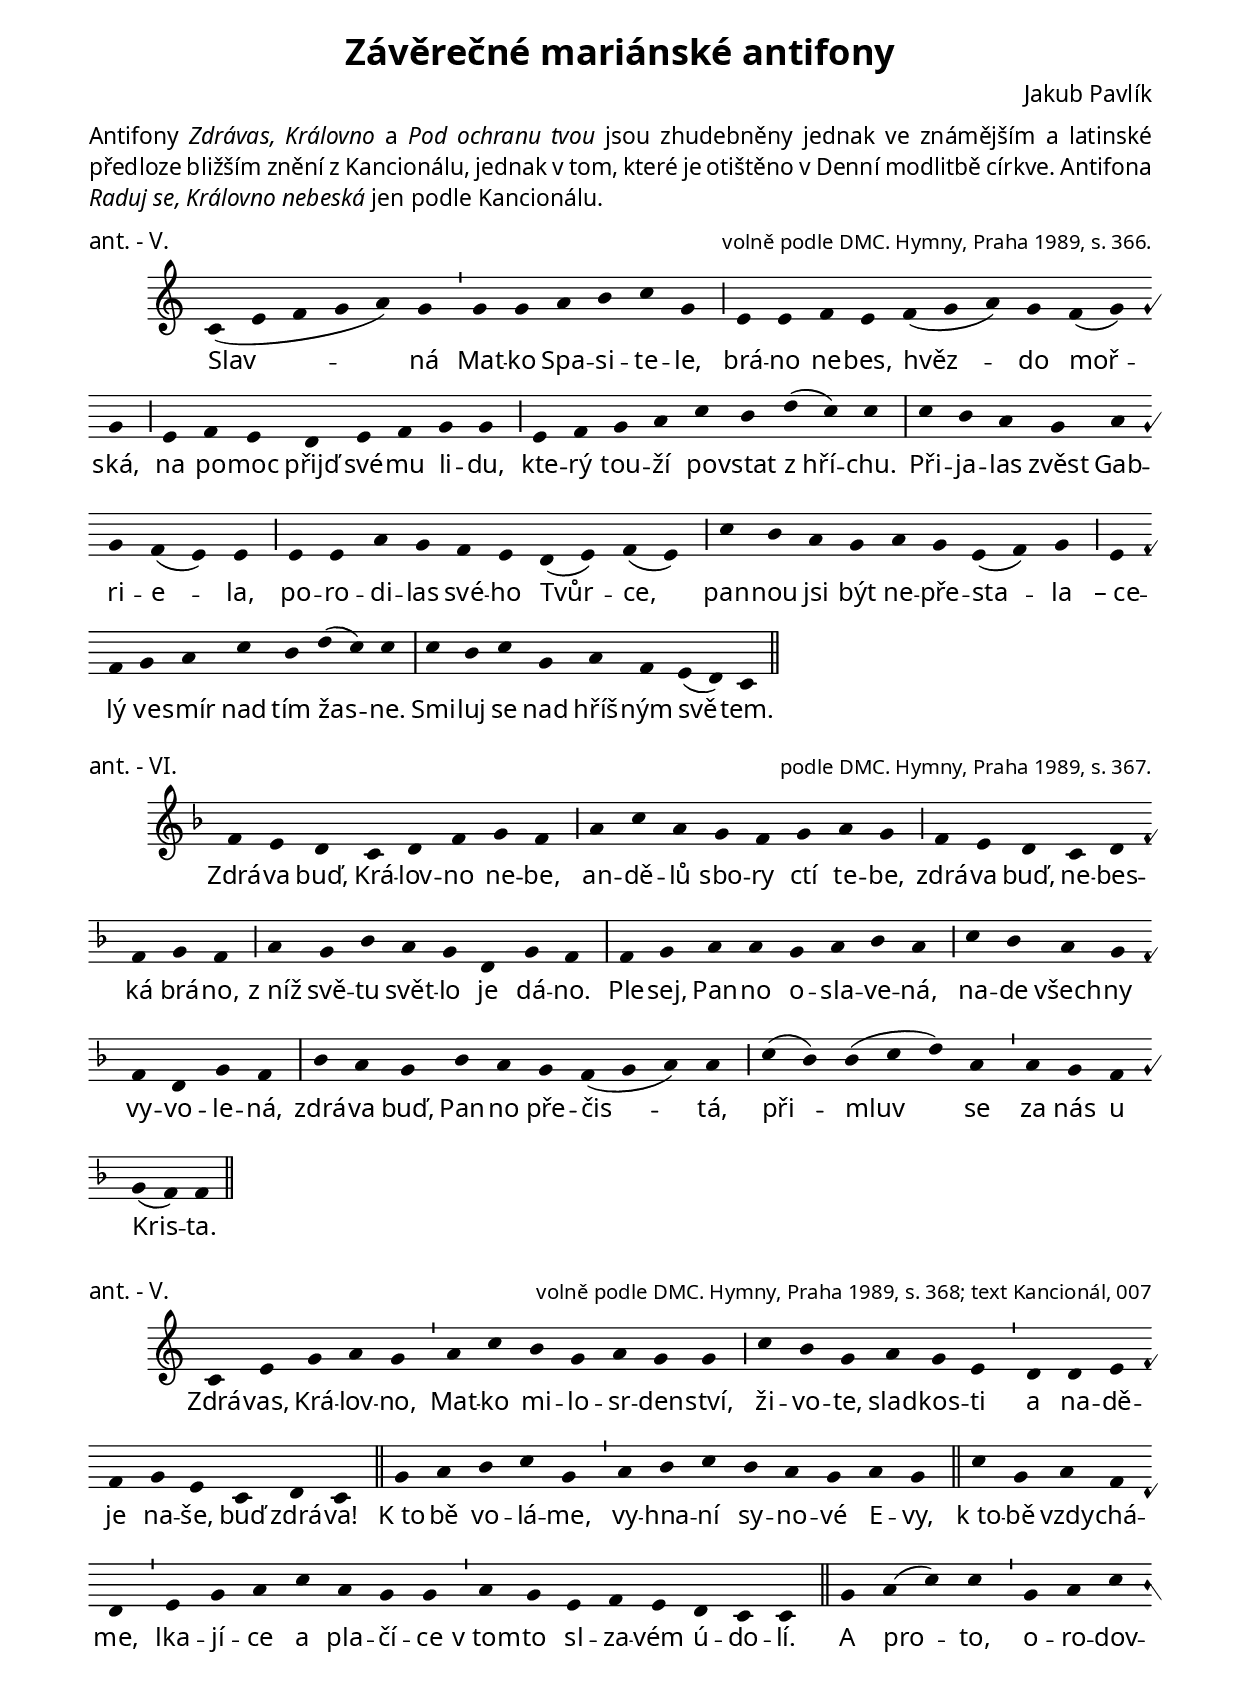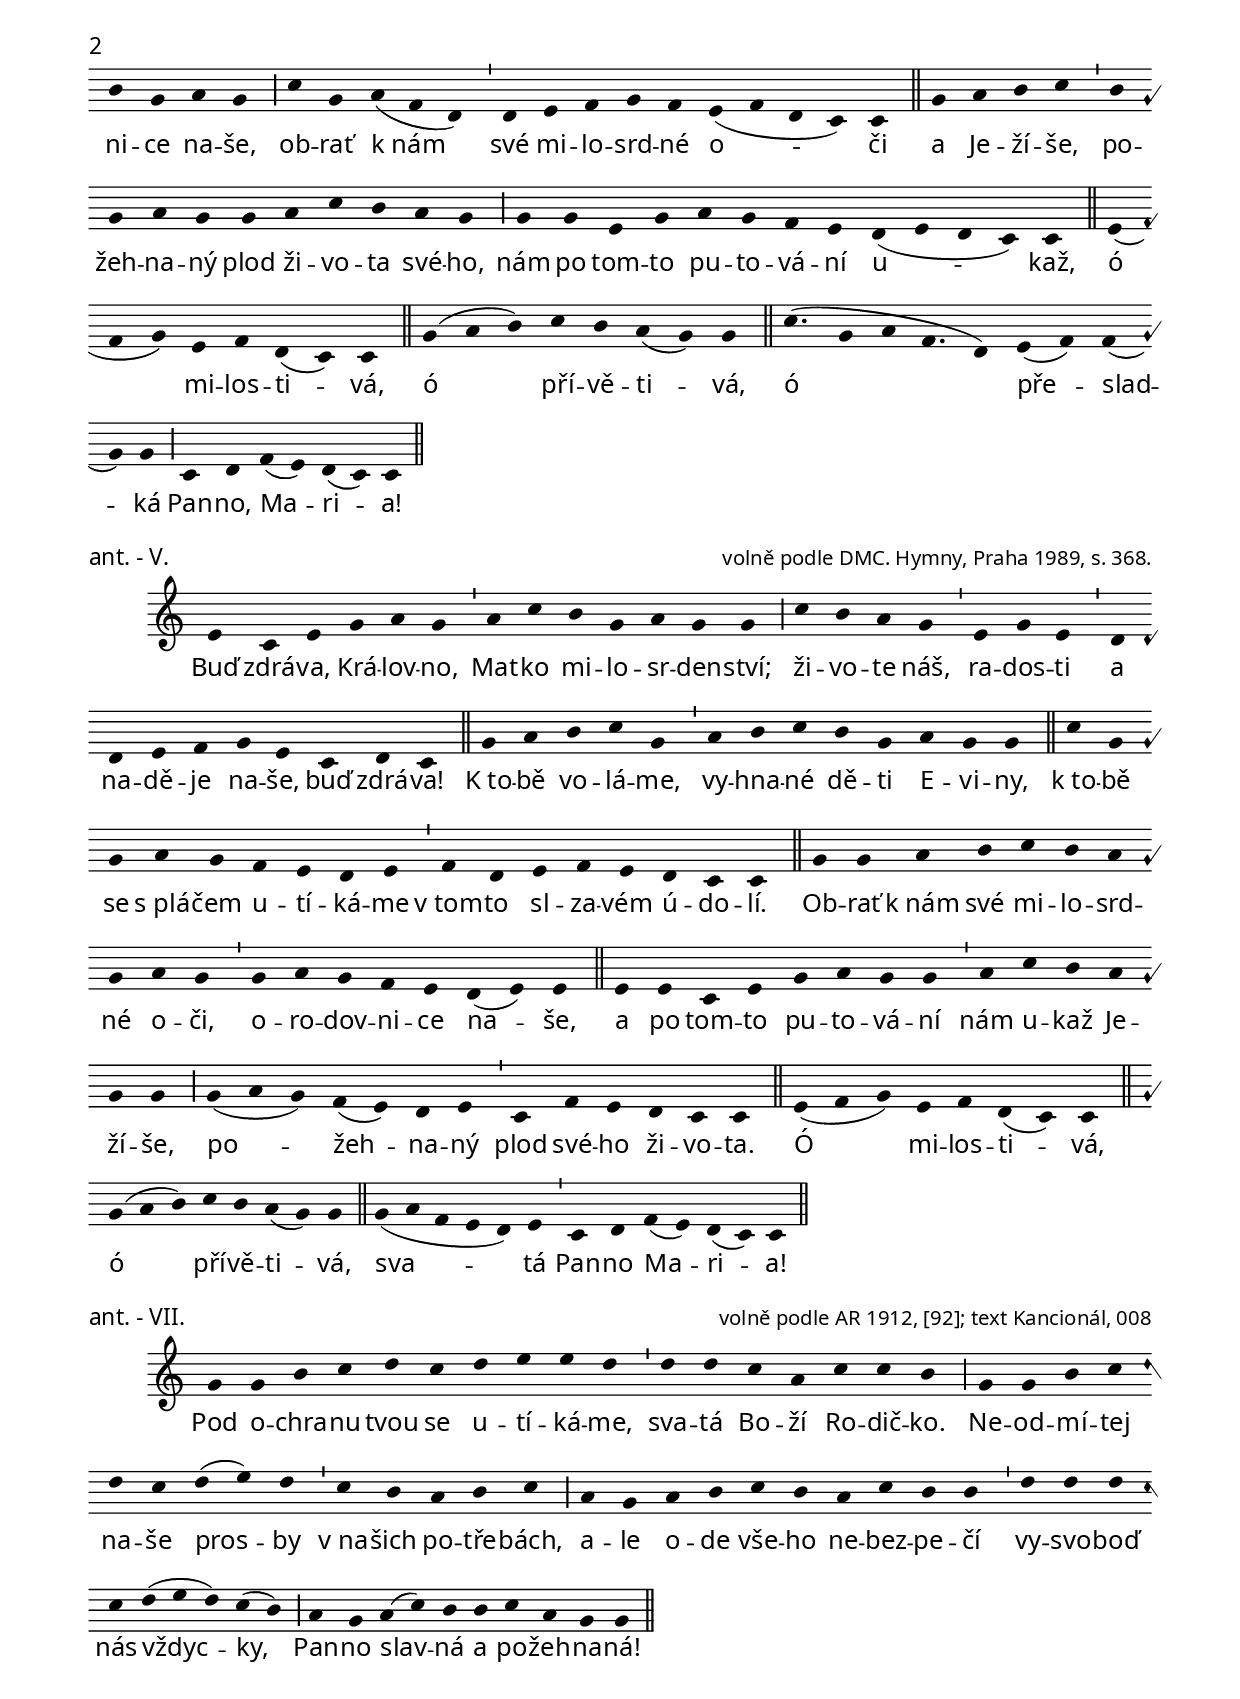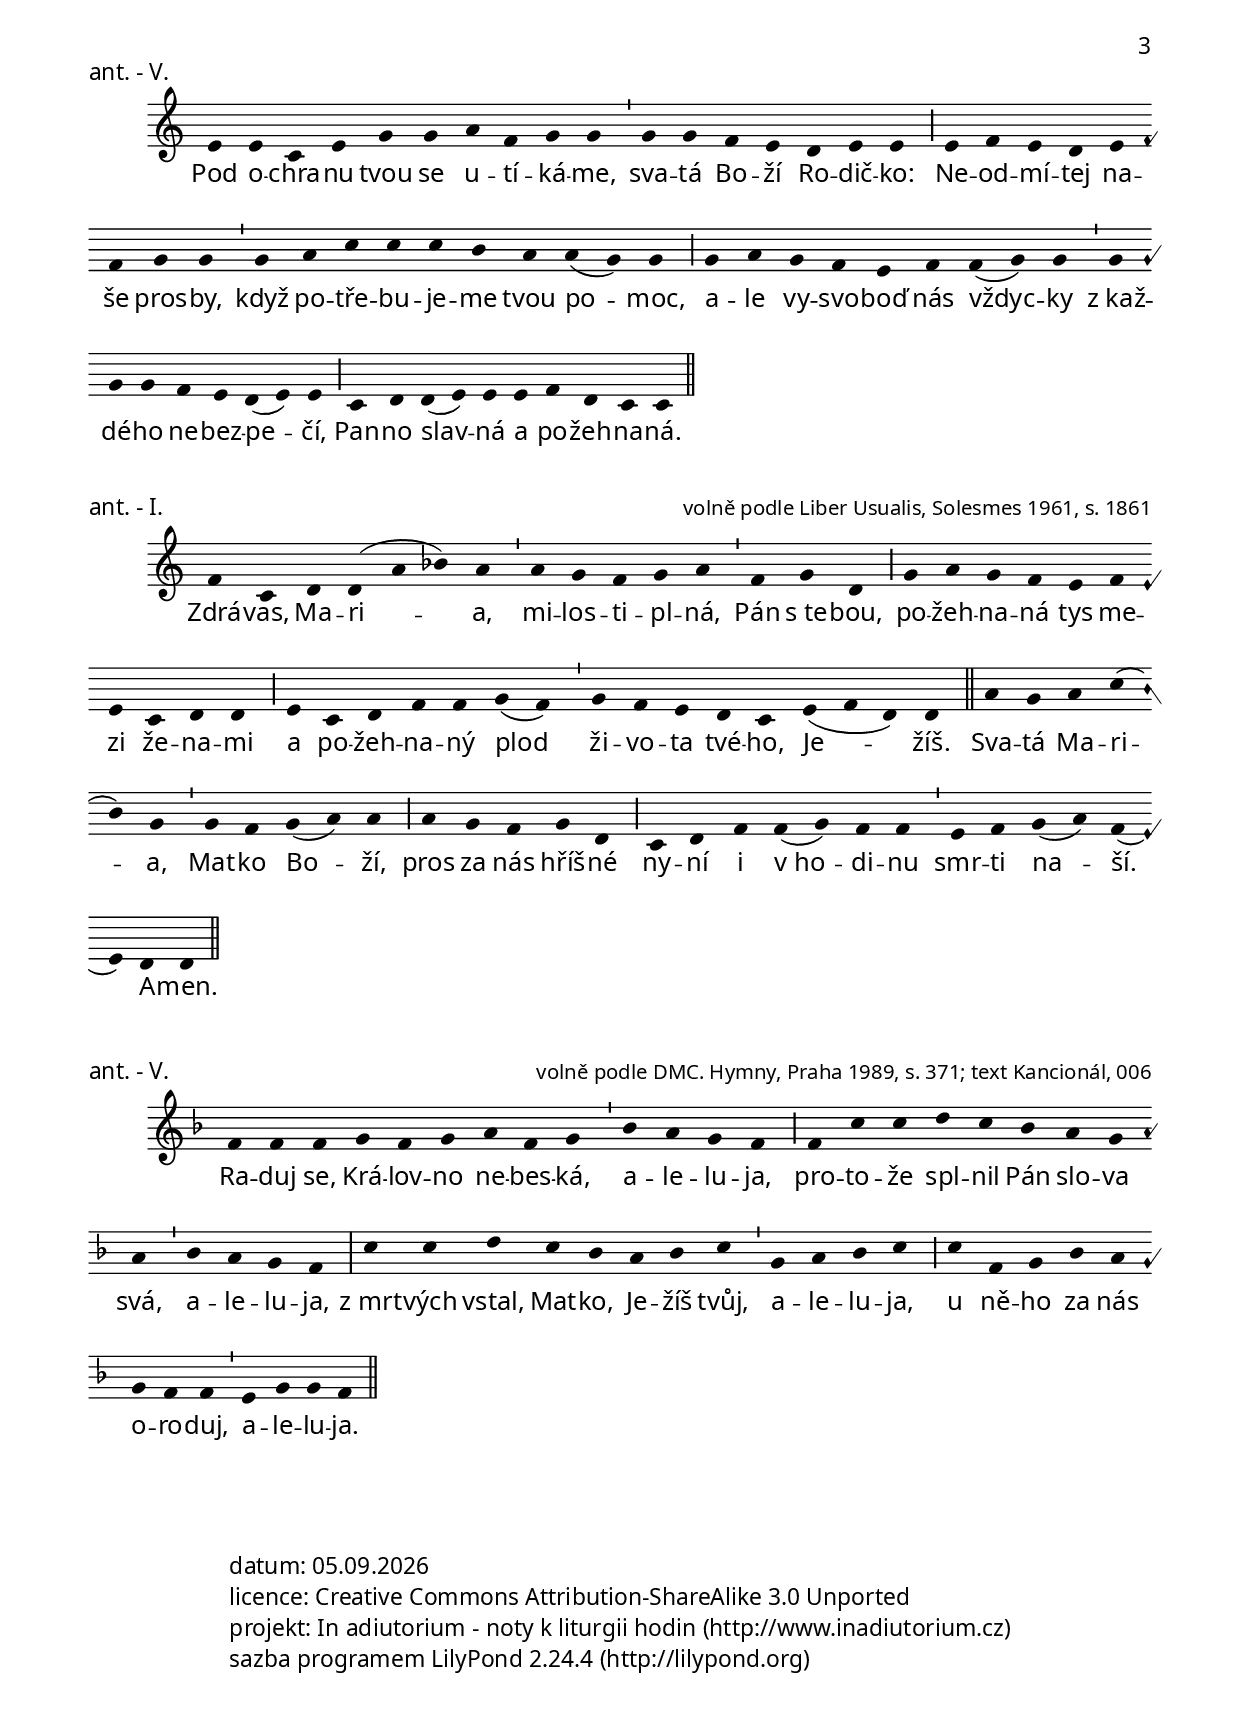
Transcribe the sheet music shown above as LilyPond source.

\version "2.17.24"

\header {
  title = "Závěrečné mariánské antifony"
  composer = "Jakub Pavlík"
}

\include "spolecne.ly"

\markup\justify{
  Antifony
  \italic{Zdrávas, Královno} a \italic{Pod ochranu tvou}
  jsou zhudebněny jednak ve známějším a latinské předloze bližším znění
  z Kancionálu, jednak v tom, které je otištěno v Denní modlitbě církve.
  Antifona \italic{Raduj se, Královno nebeská} jen podle Kancionálu.
}

\score {
  \relative c' {
    \choralniRezim
    c4( e f g a) g \barMin g g a b c g \barMaior
    e e f e f( g a) g f( g) g \barMaior
    e f e d e f g g \barMaior
    e f g a c b d( c) c \barMax
    c b a g a g f( e) e \barMaior
    e e a g f e d( e) f( e) \barMaior
    c' b a g a g e( f) g \barMaior
    e f g a c b d( c) c \barMax
    c b c g a f e( d) c \barFinalis
  }
  \addlyrics {
    Slav -- ná Mat -- ko Spa -- si -- te -- le,
    brá -- no ne -- bes, hvěz -- do moř -- ská,
    na po -- moc přijď své -- mu li -- du,
    kte -- rý tou -- ží po -- vstat z_hří -- chu.

    Při -- ja -- las zvěst Gab -- ri -- e -- la,
    po -- ro -- di -- las své -- ho Tvůr -- ce,
    pan -- nou jsi být ne -- pře -- sta -- la
    –_ce -- lý ve -- smír nad tím žas -- ne.

    Smi -- luj se nad hříš -- ným svě -- tem.
  }
  \header {
    fons_externus = "volně podle DMC. Hymny, Praha 1989, s. 366."
    quid = "ant."
    modus = "V"
    differentia = ""
    psalmus = ""
    id = "alma"
    piece = \markup {\sestavTitulekBezZalmu}
  }
}

\score {
  \relative c' {
    \choralniRezim
    \key f \major

    f4 e d c d f g f \barMaior
    a c a g f g a g \barMaior
    f e d c d f g f \barMaior
    a g bes a g d g f \barMax

    f g a a g a bes a \barMaior
    c bes a g f d g f \barMax
    bes a g bes a g f( g a) a \barMaior
    c( bes) bes( c d) a \barMin a g f g( f) f \barFinalis
  }
  \addlyrics {
    Zdrá -- va buď, Krá -- lov -- no ne -- be,
    an -- dě -- lů sbo -- ry ctí te -- be,
    zdrá -- va buď, ne -- bes -- ká brá -- no,
    z_níž svě -- tu svět -- lo je dá -- no.

    Ple -- sej, Pan -- no o -- sla -- ve -- ná,
    na -- de všech -- ny vy -- vo -- le -- ná,
    zdrá -- va buď, Pan -- no pře -- čis -- tá,
    při -- mluv se za nás u Kris -- ta.
  }
  \header {
    fons_externus = "podle DMC. Hymny, Praha 1989, s. 367."
    quid = "ant."
    modus = "VI"
    differentia = ""
    psalmus = ""
    id = "averegina"
    piece = \markup {\sestavTitulekBezZalmu}
  }
}

\score {
  \relative c' {
    \choralniRezim
    c4 e g a g \barMin
    a c b g a g g \barMaior
    c b g a g e \barMin
    d d e f g e c d c \barFinalis

    g' a b c g \barMin
    a b c b a g a g \barFinalis
    c g a f d \barMin
    e g a c a g g \barMin
    a g e f e d c c \barFinalis

    g' a( c) c \barMin g a c b g a g \barMaior
    c g a( f d) \barMin d e f g f e( f d c) c \barFinalis

    g' a b c \barMin b g a g g a c b a g \barMaior
    g g e g a g f e d( e d c) c \barFinalis

    e( f g) e f d( c) c \barFinalis

    g'( a b) c b a( g) g \barFinalis

    c4.( g4 a f4. d4) e( f) f( g) g \barMaior
    c, d f( e) d( c) c \barFinalis
  }
  \addlyrics {
    Zdrá -- vas, Krá -- lov -- no,
    Mat -- ko mi -- lo -- sr -- den -- ství,
    ži -- vo -- te, slad -- kos -- ti
    a na -- dě -- je na -- še, buď zdrá -- va!

    K_to -- bě vo -- lá -- me,
    vy -- hna -- ní sy -- no -- vé E -- vy,

    k_to -- bě vzdy -- chá -- me,
    lka -- jí -- ce a pla -- čí -- ce
    v_tom -- to sl -- za -- vém ú -- do -- lí.

    A pro -- to, o -- ro -- dov -- ni -- ce na -- še,
    ob -- rať k_nám své mi -- lo -- srd -- né o -- či

    a Je -- ží -- še,
    po -- žeh -- na -- ný plod ži -- vo -- ta své -- ho,
    nám po tom -- to pu -- to -- vá -- ní u -- kaž,

    ó mi -- los -- ti -- vá,

    ó pří -- vě -- ti -- vá,

    ó pře -- slad -- ká Pan -- no, Ma -- ri -- a!
  }
  \header {
    fons_externus = "volně podle DMC. Hymny, Praha 1989, s. 368; text Kancionál, 007"
    quid = "ant."
    modus = "V"
    differentia = ""
    psalmus = ""
    poet = "Jednotný kancionál (30. vyd., 2004) 007"
    id = "salve"
    piece = \markup {\sestavTitulekBezZalmu}
  }
}

\score {
  \relative c' {
    \choralniRezim
    e4 c e g a g \barMin
    a c b g a g g \barMaior
    c b a g \barMin
    e g e \barMin
    d d e f g e c d c \barFinalis

    g' a b c g \barMin
    a b c b g a g g \barFinalis
    c g g a g f e d e \barMin
    f d e f e d c c \barFinalis

    g' g a b c b a g a g \barMin
    g a g f e d( e) e \barFinalis
    e e c e g a g g \barMin
    a c b a g g \barMaior
    g( a g) f( e) d e \barMin
    c f e d c c \barFinalis

    e( f g) e f d( c) c \barFinalis

    g'( a b) c b a( g) g \barFinalis

    g( a f e d) e \barMin
    c d f( e) d( c) c \barFinalis
  }
  \addlyrics {
    Buď zdrá -- va, Krá -- lov -- no,
    Mat -- ko mi -- lo -- sr -- den -- ství;
    ži -- vo -- te náš,
    ra -- dos -- ti
    a na -- dě -- je na -- še, buď zdrá -- va!

    K_to -- bě vo -- lá -- me,
    vy -- hna -- né dě -- ti E -- vi -- ny,

    k_to -- bě se s_plá -- čem u -- tí -- ká -- me
    v_tom -- to sl -- za -- vém ú -- do -- lí.

    Ob -- rať k_nám své mi -- lo -- srd -- né o -- či,
    o -- ro -- dov -- ni -- ce na -- še,

    a po tom -- to pu -- to -- vá -- ní
    nám u -- kaž Je -- ží -- še,
    po -- žeh -- na -- ný
    plod své -- ho ži -- vo -- ta.

    Ó mi -- los -- ti -- vá,

    ó pří -- vě -- ti -- vá,

    sva -- tá
    Pan -- no Ma -- ri -- a!
  }
  \header {
    fons_externus = "volně podle DMC. Hymny, Praha 1989, s. 368."
    quid = "ant."
    modus = "V"
    differentia = ""
    psalmus = ""
    id = "salve2"
    piece = \markup {\sestavTitulekBezZalmu}
  }
}

\score {
  \relative c'' {
    \choralniRezim
    g4 g b c d c d e e d \barMin
    d d c a c c b \barMaior
    g g b c d c d( e) d \barMin
    c b a b c \barMaior
    a g a b c b a c b b \barMin
    d d d c d( e d) c( b) \barMaior
    a g a( c) b b c a g g \barFinalis
  }
  \addlyrics {
    Pod o -- chra -- nu tvou se u -- tí -- ká -- me,
    sva -- tá Bo -- ží Ro -- dič -- ko.
    Ne -- od -- mí -- tej na -- še pros -- by
    v_na -- šich po -- tře -- bách,
    a -- le o -- de vše -- ho ne -- bez -- pe -- čí
    vy -- svo -- boď nás vždyc -- ky,
    Pan -- no slav -- ná a po -- žeh -- na -- ná!
  }
  \header {
    fons_externus = "volně podle AR 1912, [92]; text Kancionál, 008"
    quid = "ant."
    modus = "VII"
    differentia = ""
    psalmus = ""
    poet = "Jednotný kancionál (30. vyd., 2004) 008 - jen první část, odpovídající tomu, co jako text mariánské antifony uvádí DMC"
    id = "subtuum"
    piece = \markup {\sestavTitulekBezZalmu}
  }
}

\score {
  \relative c' {
    \choralniRezim
    e4 e c e g g a f g g \barMin
    g g f e d e e \barMaior
    e f e d e f g g \barMin
    g a c c c b a a( g) g \barMaior
    g a g f e f f( g) g \barMin
    g g g f e d( e) e \barMaior
    c d d( e) e e f d c c \barFinalis
  }
  \addlyrics {
    Pod o -- chra -- nu tvou se u -- tí -- ká -- me,
    sva -- tá Bo -- ží Ro -- dič -- ko:
    Ne -- od -- mí -- tej na -- še pros -- by,
    když po -- tře -- bu -- je -- me tvou po -- moc,
    a -- le vy -- svo -- boď nás vždyc -- ky
    z_kaž -- dé -- ho ne -- bez -- pe -- čí,
    Pan -- no slav -- ná a po -- žeh -- na -- ná.
  }
  \header {
    quid = "ant."
    modus = "V"
    differentia = ""
    psalmus = ""
    id = "subtuum2"
    piece = \markup {\sestavTitulekBezZalmu}
  }
}

\score {
  \relative c' {
    \choralniRezim
    f4 c d d( a' bes) a \barMin
    a g f g a \barMin
    f g d \barMaior

    g a g f e f e c d d \barMaior
    e c d f f g( f) \barMin
    g f e d c e( f d) d \barFinalis

    a'4 g a c( b) g \barMin
    g f g( a) a \barMaior
    a g f g d \barMaior
    c d f f( g) f f \barMin
    e f g( a) f( e) d d \barFinalis
  }
  \addlyrics {
    Zdrá -- vas, Ma -- ri -- a,
    mi -- los -- ti -- pl -- ná,
    Pán s_te -- bou,

    po -- žeh -- na -- ná tys me -- zi že -- na -- mi
    a po -- žeh -- na -- ný plod
    ži -- vo -- ta tvé -- ho, Je -- žíš.

    Sva -- tá Ma -- ri -- a,
    Mat -- ko Bo -- ží,
    pros za nás hříš -- né
    ny -- ní i v_ho -- di -- nu
    smr -- ti na -- ší. A -- men.
  }
  \header {
    fons_externus = "volně podle Liber Usualis, Solesmes 1961, s. 1861"
    % http://gregobase.selapa.net/chant.php?id=1860
    quid = "ant."
    modus = "I"
    differentia = ""
    psalmus = ""
    fial = "sanktoral/1208pmpocatebezposkvrny.ly#2ne-amag?zacatek"
    id = "avemaria"
    piece = \markup {\sestavTitulekBezZalmu}
  }
}

\score {
  \relative c' {
    \key f \major
    \choralniRezim
    f4 f f g f g a f g \barMin bes a g f \barMaior
    f c' c d c bes a g a \barMin bes a g f \barMax
    c' c d c bes a bes c \barMin g a bes c \barMaior
    c f, g bes a g f f \barMin e g g f \barFinalis
  }
  \addlyrics {
    Ra -- duj se, Krá -- lov -- no ne -- bes -- ká, a -- le -- lu -- ja,
    pro -- to -- že spl -- nil Pán slo -- va svá, a -- le -- lu -- ja,
    z_mrt -- vých vstal, Mat -- ko, Je -- žíš tvůj, a -- le -- lu -- ja,
    u ně -- ho za nás o -- ro -- duj, a -- le -- lu -- ja.
  }
  \header {
    fons_externus = "volně podle DMC. Hymny, Praha 1989, s. 371; text Kancionál, 006"
    quid = "ant."
    modus = "V"
    differentia = ""
    psalmus = ""
    poet = "Jednotný kancionál, č. 006"
    id = "reginacaeli"
    piece = \markup\sestavTitulekBezZalmu
  }
}